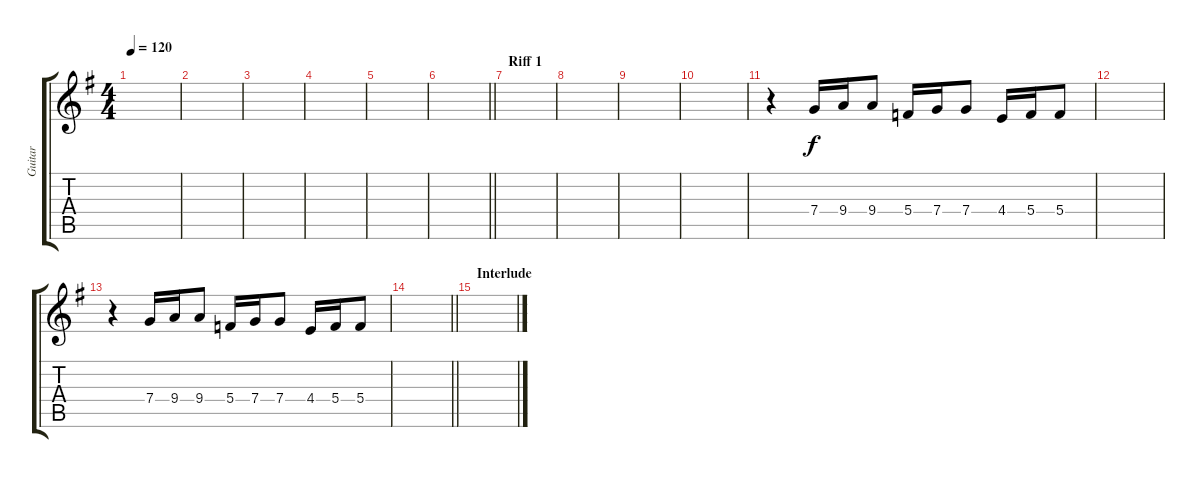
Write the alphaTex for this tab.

\track ("Guitar" "Guitar") {instrument distortionguitar}
\staff {score tabs}
\tuning (D4 A3 F3 C3 G2 D2) {hide}
\ts (4 4)
\tempo 120
\clef g2
\ks eminor
|
|
|
|
|
\barLineRight lightlight
|
\section ("" "Riff 1")
|
|
|
|
r.4 7.4.16 9.4.16 9.4.8 5.4.16 7.4.16 7.4.8 4.4.16 5.4.16 5.4.8 |
|
r.4 7.4.16 9.4.16 9.4.8 5.4.16 7.4.16 7.4.8 4.4.16 5.4.16 5.4.8 |
\barLineRight lightlight
|
\section ("" "Interlude")
